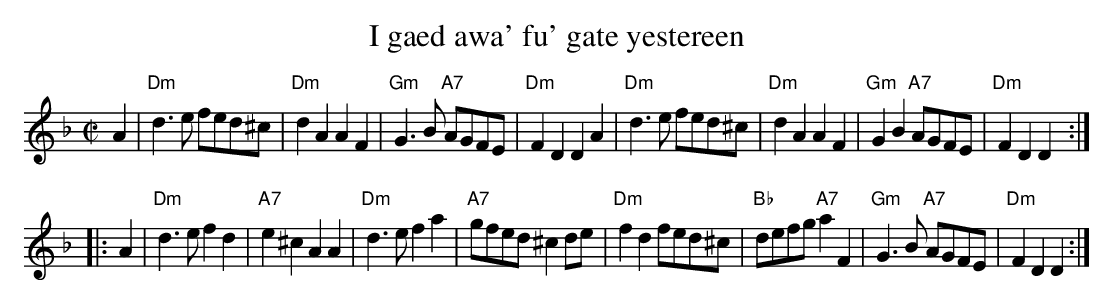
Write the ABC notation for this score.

X:1
T: I gaed awa' fu' gate yestereen
M: C|
L: 1/8
K: Dm
A2 \
| "Dm"d3e fed^c | "Dm"d2A2 A2F2 | "Gm"G3B  "A7"AGFE | "Dm"F2D2 D2A2 \
| "Dm"d3e fed^c | "Dm"d2A2 A2F2 | "Gm"G2B2 "A7"AGFE | "Dm"F2D2 D2 :|
|: A2 \
| "Dm"d3e f2d2 | "A7"e2^c2 A2A2 | "Dm"d3e f2a2 | "A7"gfed ^c2de \
| "Dm"f2d2 fed^c | "Bb"defg "A7"a2F2 | "Gm"G3B "A7"AGFE | "Dm"F2D2 D2 :|
